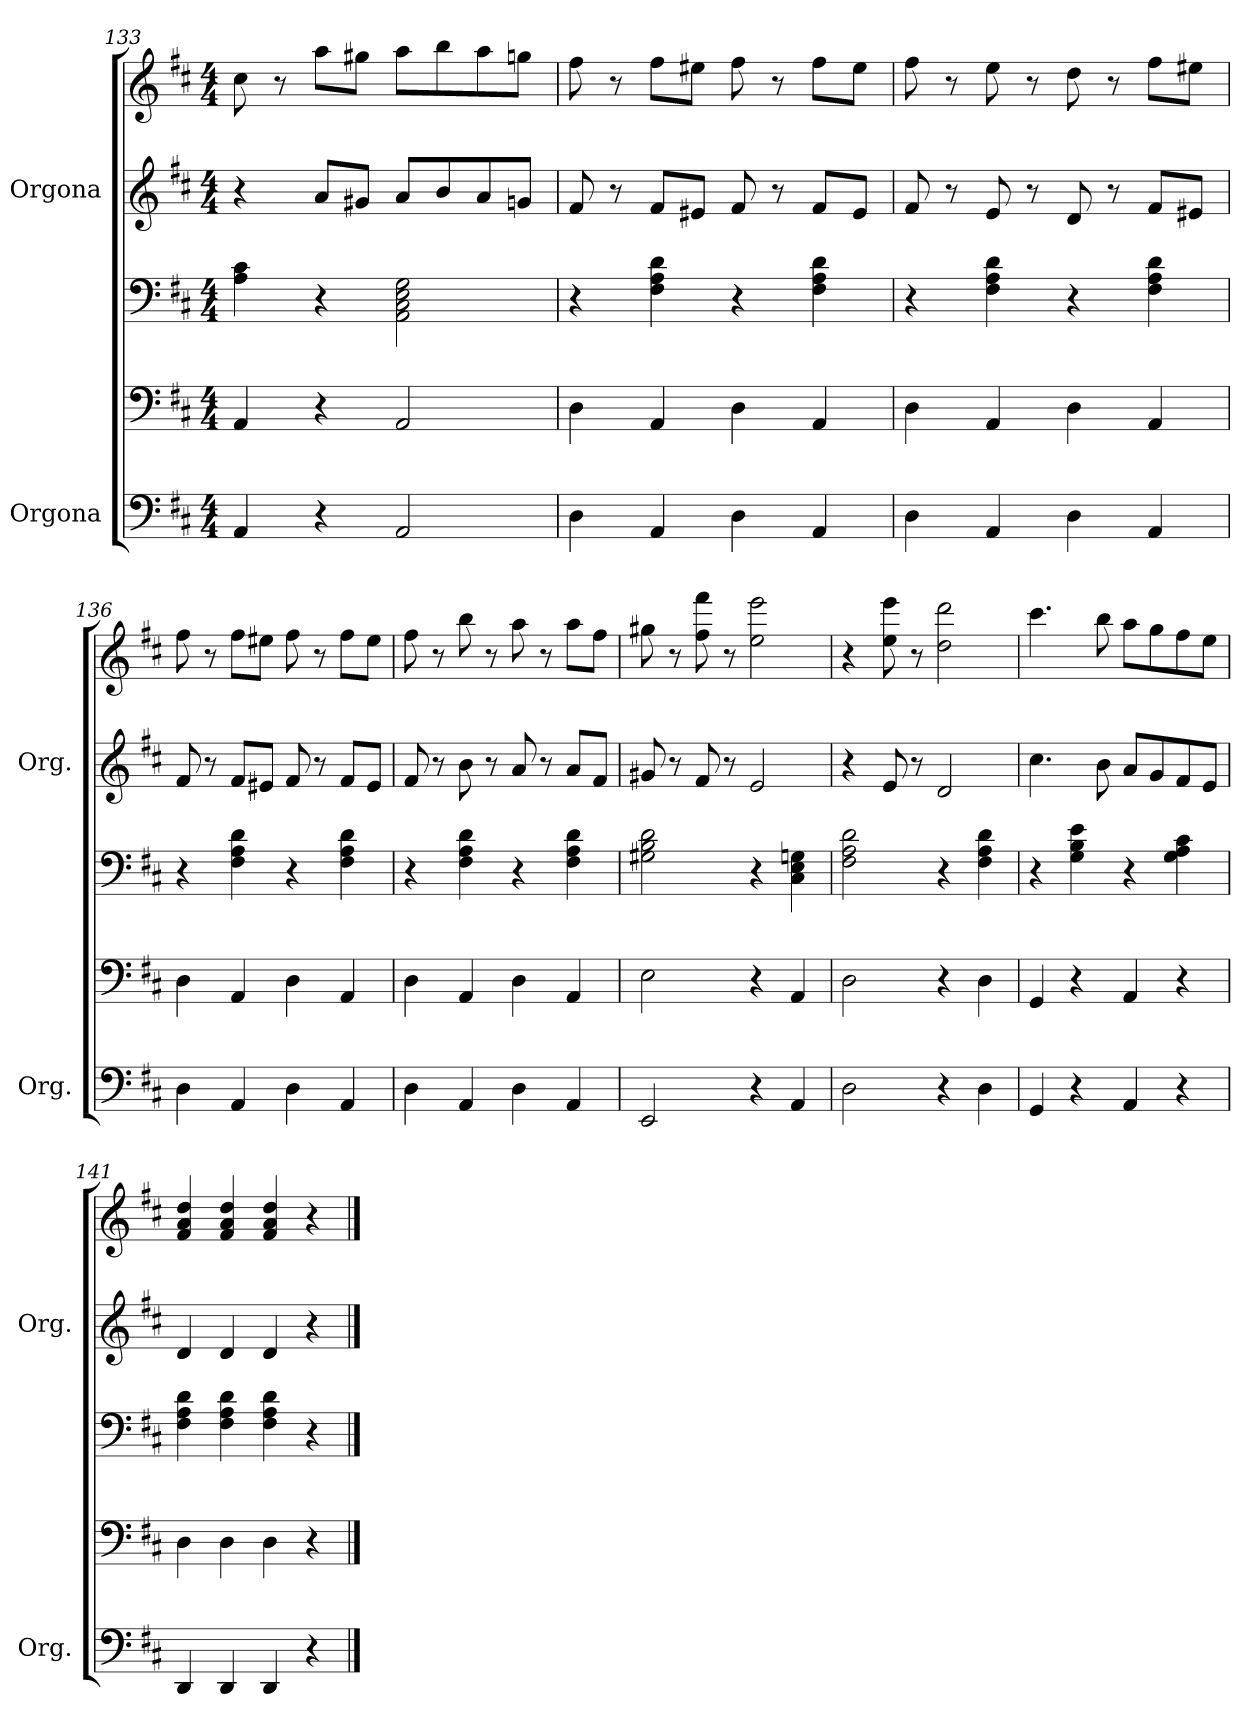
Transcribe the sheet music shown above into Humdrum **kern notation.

**kern	**kern	**kern	**kern	**kern
*part2	*part2	*part2	*part1	*part1
*staff5	*staff4	*staff3	*staff2	*staff1
*I"Orgona	*	*	*I"Orgona	*
*I'Org.	*	*	*I'Org.	*
*clefF4	*clefF4	*clefF4	*clefG2	*clefG2
*k[f#c#]	*k[f#c#]	*k[f#c#]	*k[f#c#]	*k[f#c#]
*M4/4	*M4/4	*M4/4	*M4/4	*M4/4
=133	=133	=133	=133	=133
4AA/	4AA/	4A\ 4c#\	4r	8cc#\
.	.	.	.	8r
4r	4r	4r	8a/L	8aa\L
.	.	.	8g#X/J	8gg#X\J
2AA/	2AA/	2AA\ 2C#\ 2E\ 2G\	8a/L	8aa\L
.	.	.	8b/	8bb\
.	.	.	8a/	8aa\
.	.	.	8gn/J	8ggn\J
!!LO:LB:g=z
=134	=134	=134	=134	=134
4D\	4D\	4r	8f#/	8ff#\
.	.	.	8r	8r
4AA/	4AA/	4F#\ 4A\ 4d\	8f#/L	8ff#\L
.	.	.	8e#X/J	8ee#X\J
4D\	4D\	4r	8f#/	8ff#\
.	.	.	8r	8r
4AA/	4AA/	4F#\ 4A\ 4d\	8f#/L	8ff#\L
.	.	.	8e#/J	8ee#\J
=135	=135	=135	=135	=135
4D\	4D\	4r	8f#/	8ff#\
.	.	.	8r	8r
4AA/	4AA/	4F#\ 4A\ 4d\	8e/	8ee\
.	.	.	8r	8r
4D\	4D\	4r	8d/	8dd\
.	.	.	8r	8r
4AA/	4AA/	4F#\ 4A\ 4d\	8f#/L	8ff#\L
.	.	.	8e#X/J	8ee#X\J
=136	=136	=136	=136	=136
4D\	4D\	4r	8f#/	8ff#\
.	.	.	8r	8r
4AA/	4AA/	4F#\ 4A\ 4d\	8f#/L	8ff#\L
.	.	.	8e#X/J	8ee#X\J
4D\	4D\	4r	8f#/	8ff#\
.	.	.	8r	8r
4AA/	4AA/	4F#\ 4A\ 4d\	8f#/L	8ff#\L
.	.	.	8e#/J	8ee#\J
=137	=137	=137	=137	=137
4D\	4D\	4r	8f#/	8ff#\
.	.	.	8r	8r
4AA/	4AA/	4F#\ 4A\ 4d\	8b\	8bb\
.	.	.	8r	8r
4D\	4D\	4r	8a/	8aa\
.	.	.	8r	8r
4AA/	4AA/	4F#\ 4A\ 4d\	8a/L	8aa\L
.	.	.	8f#/J	8ff#\J
!!LO:PB:g=z
=138	=138	=138	=138	=138
2EE/	2E\	2G#X\ 2B\ 2d\	8g#X/	8gg#X\
.	.	.	8r	8r
.	.	.	8f#/	8ff#\ 8fff#\
.	.	.	8r	8r
4r	4r	4r	2e/	2ee\ 2eee\
4AA/	4AA/	4C#\ 4E\ 4Gn\	.	.
=139	=139	=139	=139	=139
2D\	2D\	2F#\ 2A\ 2d\	4r	4r
.	.	.	8e/	8ee\ 8eee\
.	.	.	8r	8r
4r	4r	4r	2d/	2dd\ 2ddd\
4D\	4D\	4F#\ 4A\ 4d\	.	.
=140	=140	=140	=140	=140
4GG/	4GG/	4r	4.cc#\	4.ccc#\
4r	4r	4G\ 4B\ 4e\	.	.
.	.	.	8b\	8bb\
4AA/	4AA/	4r	8a/L	8aa\L
.	.	.	8g/	8gg\
4r	4r	4G\ 4A\ 4c#\	8f#/	8ff#\
.	.	.	8e/J	8ee\J
=141	=141	=141	=141	=141
4DD/	4D\	4F#\ 4A\ 4d\	4d/	4f#/ 4a/ 4dd/
4DD/	4D\	4F#\ 4A\ 4d\	4d/	4f#/ 4a/ 4dd/
4DD/	4D\	4F#\ 4A\ 4d\	4d/	4f#/ 4a/ 4dd/
4r	4r	4r	4r	4r
==	==	==	==	==
*-	*-	*-	*-	*-
